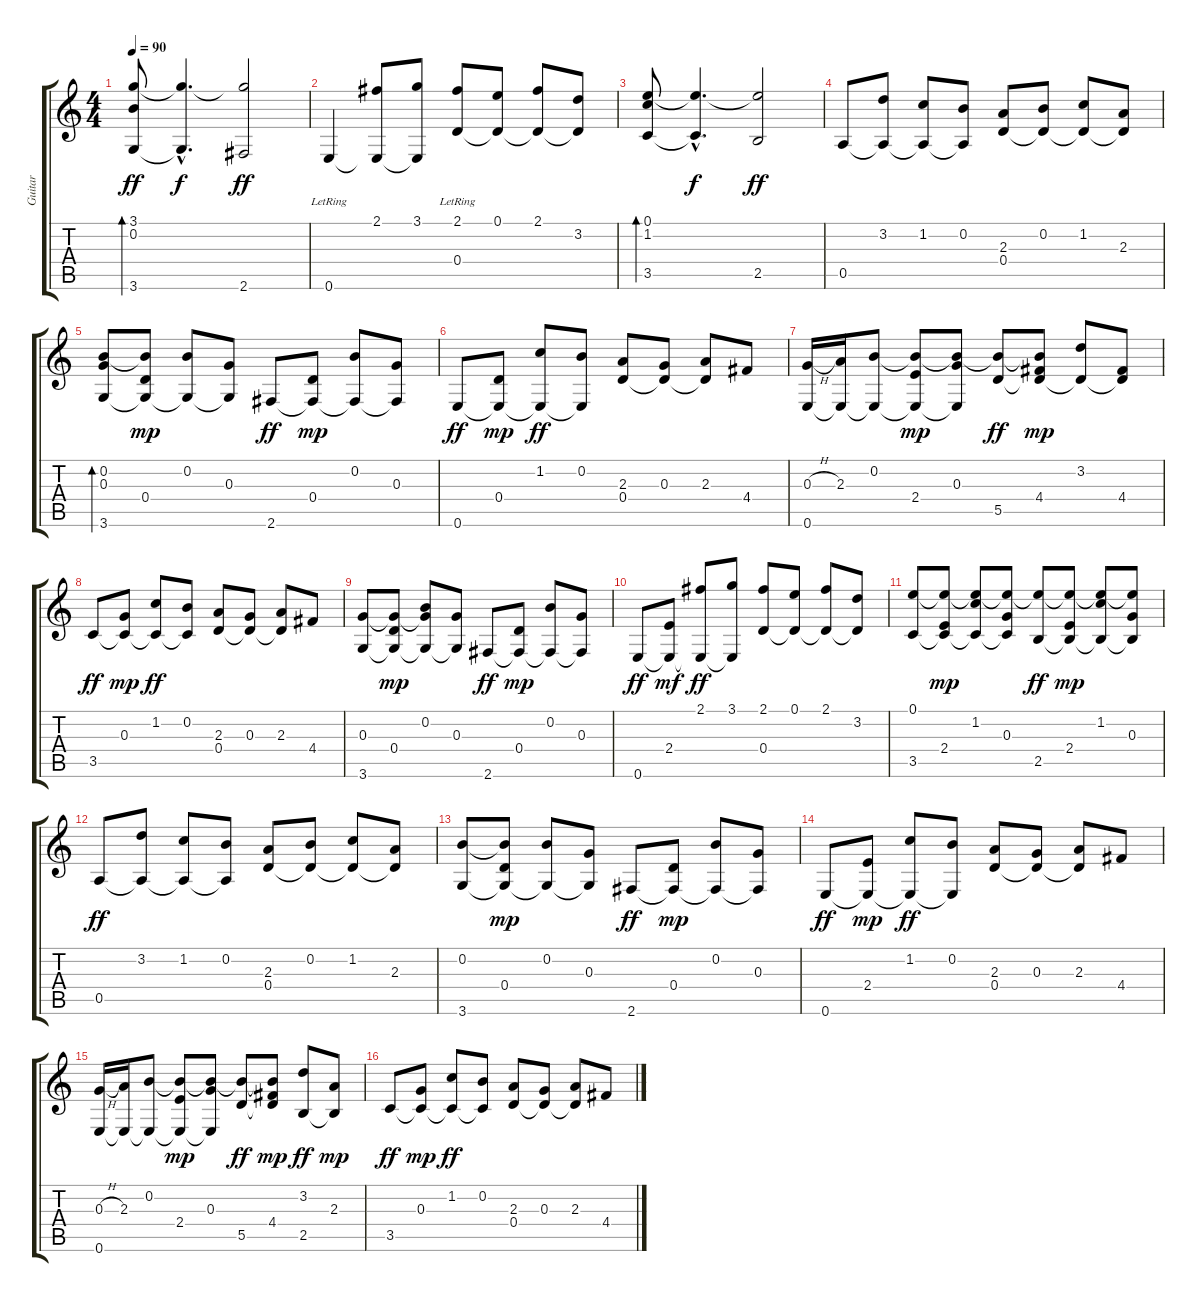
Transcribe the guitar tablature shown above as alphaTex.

\track ("Guitar " "Guitar ") {instrument acousticguitarsteel}
\staff {score tabs}
\tuning (E4 B3 G3 D3 A2 E2) {hide}
\ts (4 4)
\tempo 90
\clef g2
\ks c
(3.1 0.2 3.6).8{bd 120 dy ff instrument acousticguitarsteel} (3.1{hac t} 3.6{hac t}).4{d dy f} (3.1{t} 2.6).2{dy ff} |
0.6{lr}.4 (2.1 0.6{t}).8 (3.1 0.6{t}).8 (2.1 0.4{lr}).8 (0.1 0.4{t}).8 (2.1 0.4{t}).8 (3.2 0.4{t}).8 |
(0.1 1.2 3.5).8{bd 120} (0.1{hac t} 3.5{hac t}).4{d dy f} (0.1{t} 2.5).2{dy ff} |
0.5.8 (3.2 0.5{t}).8 (1.2 0.5{t}).8 (0.2 0.5{t}).8 (2.3 0.4).8 (0.2 0.4{t}).8 (1.2 0.4{t}).8 (2.3 0.4{t}).8 |
(0.2 0.3 3.6).8{bd 120} (0.2{t} 0.4 3.6{t}).8{dy mp} (0.2 3.6{t}).8 (0.3 3.6{t}).8 2.6.8{dy ff} (0.4 2.6{t}).8{dy mp} (0.2 2.6{t}).8 (0.3 2.6{t}).8 |
0.6.8{dy ff} (0.4 0.6{t}).8{dy mp} (1.2 0.6{t}).8{dy ff} (0.2 0.6{t}).8 (2.3 0.4).8 (0.3 0.4{t}).8 (2.3 0.4{t}).8 4.4.8 |
(0.3{h} 0.6).16 (2.3 0.6{t}).16 (0.2 0.6{t}).8 (0.2{t} 2.4 0.6{t}).8{dy mp} (0.2{t} 0.3 0.6{t}).8 (0.2{t} 5.5).8{dy ff} (0.2{t} 4.4 5.5{t}).8{dy mp} (3.2 5.5{t}).8 (4.4 5.5{t}).8 |
3.5.8{dy ff} (0.3 3.5{t}).8{dy mp} (1.2 3.5{t}).8{dy ff} (0.2 3.5{t}).8 (2.3 0.4).8 (0.3 0.4{t}).8 (2.3 0.4{t}).8 4.4.8 |
(0.3 3.6).8 (0.3{t} 0.4 3.6{t}).8{dy mp} (0.2 0.3{t} 3.6{t}).8 (0.3 3.6{t}).8 2.6.8{dy ff} (0.4 2.6{t}).8{dy mp} (0.2 2.6{t}).8 (0.3 2.6{t}).8 |
0.6.8{dy ff} (2.4 0.6{t}).8{dy mf} (2.1 0.6{t}).8{dy ff} (3.1 0.6{t}).8 (2.1 0.4).8 (0.1 0.4{t}).8 (2.1 0.4{t}).8 (3.2 0.4{t}).8 |
(0.1 3.5).8 (0.1{t} 2.4 3.5{t}).8{dy mp} (0.1{t} 1.2 3.5{t}).8 (0.1{t} 0.3 3.5{t}).8 (0.1{t} 2.5).8{dy ff} (0.1{t} 2.4 2.5{t}).8{dy mp} (0.1{t} 1.2 2.5{t}).8 (0.1{t} 0.3 2.5{t}).8 |
0.5.8{dy ff} (3.2 0.5{t}).8 (1.2 0.5{t}).8 (0.2 0.5{t}).8 (2.3 0.4).8 (0.2 0.4{t}).8 (1.2 0.4{t}).8 (2.3 0.4{t}).8 |
(0.2 3.6).8 (0.2{t} 0.4 3.6{t}).8{dy mp} (0.2 3.6{t}).8 (0.3 3.6{t}).8 2.6.8{dy ff} (0.4 2.6{t}).8{dy mp} (0.2 2.6{t}).8 (0.3 2.6{t}).8 |
0.6.8{dy ff} (2.4 0.6{t}).8{dy mp} (1.2 0.6{t}).8{dy ff} (0.2 0.6{t}).8 (2.3 0.4).8 (0.3 0.4{t}).8 (2.3 0.4{t}).8 4.4.8 |
(0.3{h} 0.6).16 (2.3 0.6{t}).16 (0.2 0.6{t}).8 (0.2{t} 2.4 0.6{t}).8{dy mp} (0.2{t} 0.3 0.6{t}).8 (0.2{t} 5.5).8{dy ff} (0.2{t} 4.4 5.5{t}).8{dy mp} (3.2 2.5).8{dy ff} (2.3 2.5{t}).8{dy mp} |
3.5.8{dy ff} (0.3 3.5{t}).8{dy mp} (1.2 3.5{t}).8{dy ff} (0.2 3.5{t}).8 (2.3 0.4).8 (0.3 0.4{t}).8 (2.3 0.4{t}).8 4.4.8
